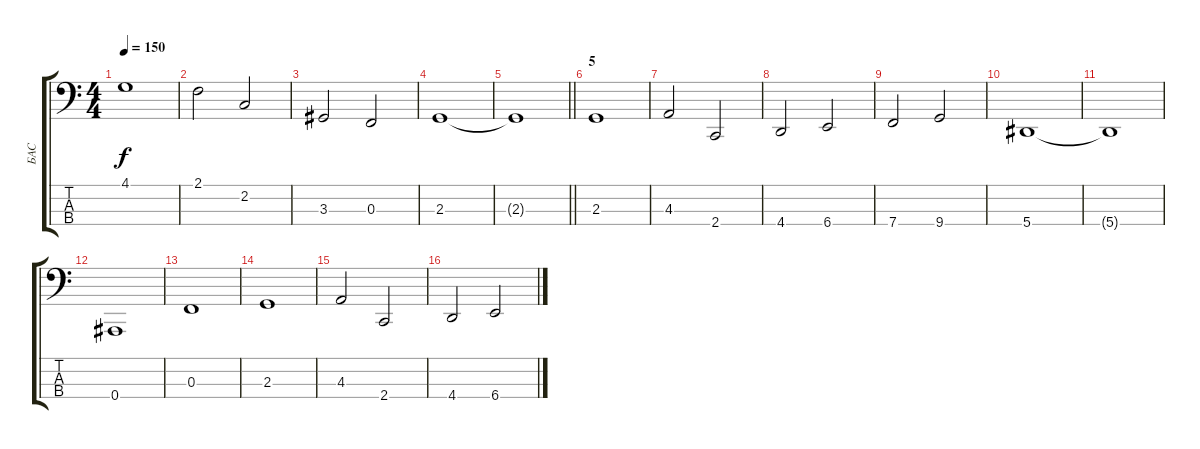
\track ("БАС" "БАС") {instrument electricbasspick}
\staff {score tabs}
\tuning (Eb2 Bb1 F1 Bb0) {hide}
\ts (4 4)
\tempo 150
\clef f4
\ks c
4.1.1{dy f} |
2.1.2 2.2.2 |
3.3.2 0.3.2 |
2.3.1 |
\barLineRight lightlight
2.3{t}.1 |
\section ("" "5")
2.3.1 |
4.3.2 2.4.2 |
4.4.2 6.4.2 |
7.4.2 9.4.2 |
5.4.1 |
5.4{t}.1 |
0.4.1 |
0.3.1 |
2.3.1 |
4.3.2 2.4.2 |
4.4.2 6.4.2
